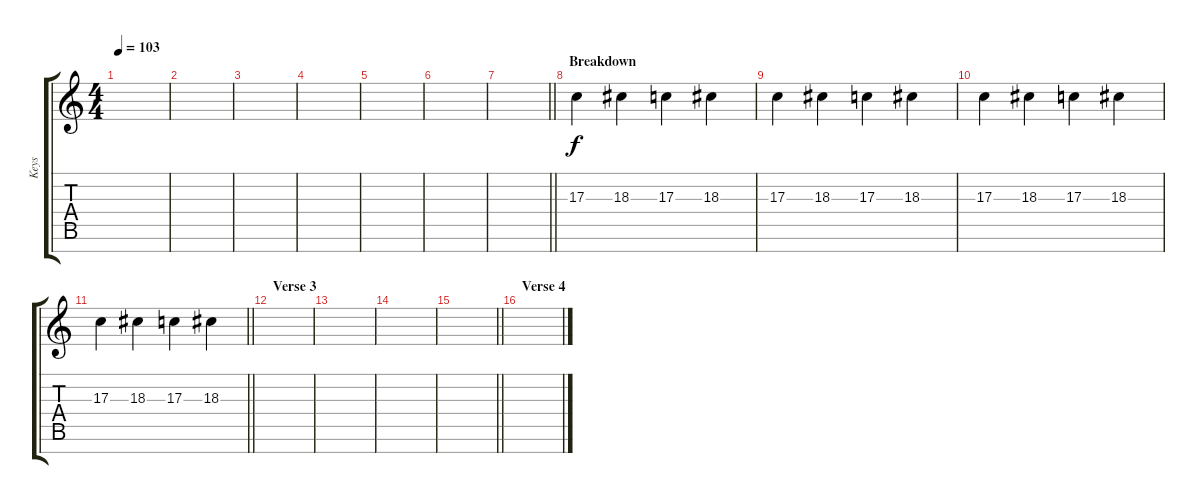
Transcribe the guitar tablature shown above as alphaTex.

\track ("Keys" "Keys") {instrument glockenspiel}
\staff {score tabs}
\tuning (E4 B3 G3 D3 A2 E2 B1) {hide}
\ts (4 4)
\tempo 103
\clef g2
\ks c
|
|
|
|
|
|
\barLineRight lightlight
|
\section ("" "Breakdown")
17.3.4 18.3.4 17.3.4 18.3.4 |
17.3.4 18.3.4 17.3.4 18.3.4 |
17.3.4 18.3.4 17.3.4 18.3.4 |
\barLineRight lightlight
17.3.4 18.3.4 17.3.4 18.3.4 |
\section ("" "Verse 3")
|
|
|
\barLineRight lightlight
|
\section ("" "Verse 4")
